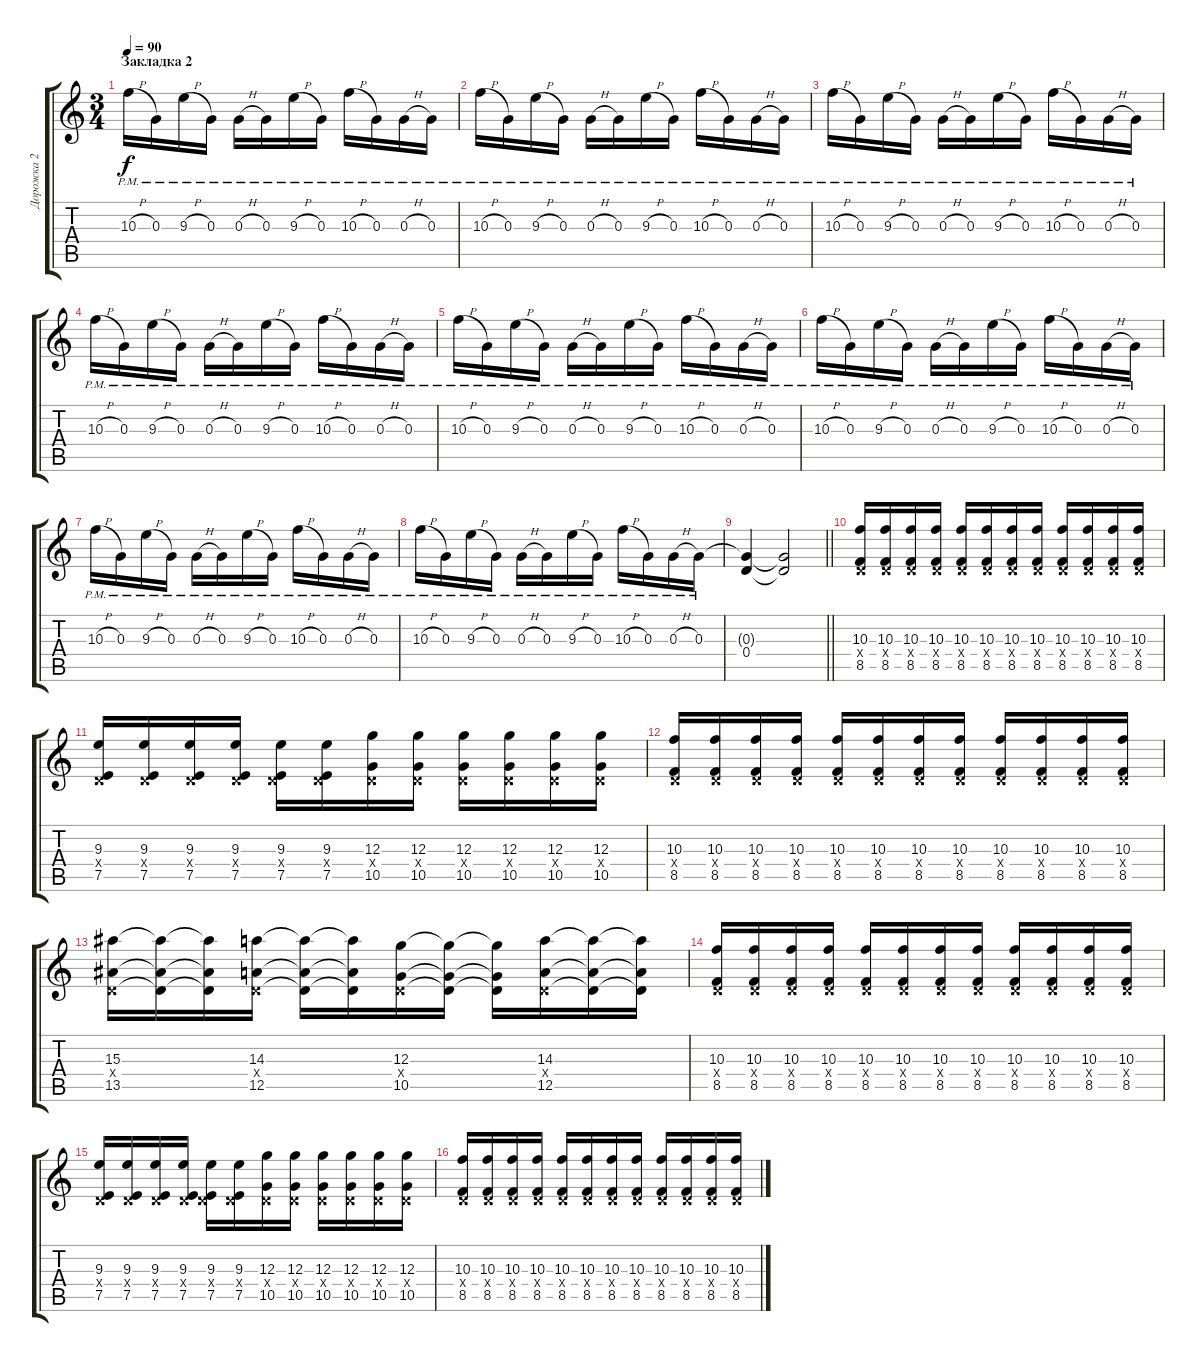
\track ("Дорожка 2" "Дорожка 2") {instrument distortionguitar}
\staff {score tabs}
\tuning (E4 B3 G3 D3 A2 D2) {hide}
\ts (3 4)
\section ("" "Закладка 2")
\tempo 90
\clef g2
\ks c
10.3{h pm}.16{dy f} 0.3{pm}.16 9.3{h pm}.16 0.3{pm}.16 0.3{h pm}.16 0.3{pm}.16 9.3{h pm}.16 0.3{pm}.16 10.3{h pm}.16 0.3{pm}.16 0.3{h pm}.16 0.3{pm}.16 |
10.3{h pm}.16 0.3{pm}.16 9.3{h pm}.16 0.3{pm}.16 0.3{h pm}.16 0.3{pm}.16 9.3{h pm}.16 0.3{pm}.16 10.3{h pm}.16 0.3{pm}.16 0.3{h pm}.16 0.3{pm}.16 |
10.3{h pm}.16 0.3{pm}.16 9.3{h pm}.16 0.3{pm}.16 0.3{h pm}.16 0.3{pm}.16 9.3{h pm}.16 0.3{pm}.16 10.3{h pm}.16 0.3{pm}.16 0.3{h pm}.16 0.3{pm}.16 |
10.3{h pm}.16 0.3{pm}.16 9.3{h pm}.16 0.3{pm}.16 0.3{h pm}.16 0.3{pm}.16 9.3{h pm}.16 0.3{pm}.16 10.3{h pm}.16 0.3{pm}.16 0.3{h pm}.16 0.3{pm}.16 |
10.3{h pm}.16 0.3{pm}.16 9.3{h pm}.16 0.3{pm}.16 0.3{h pm}.16 0.3{pm}.16 9.3{h pm}.16 0.3{pm}.16 10.3{h pm}.16 0.3{pm}.16 0.3{h pm}.16 0.3{pm}.16 |
10.3{h pm}.16 0.3{pm}.16 9.3{h pm}.16 0.3{pm}.16 0.3{h pm}.16 0.3{pm}.16 9.3{h pm}.16 0.3{pm}.16 10.3{h pm}.16 0.3{pm}.16 0.3{h pm}.16 0.3{pm}.16 |
10.3{h pm}.16 0.3{pm}.16 9.3{h pm}.16 0.3{pm}.16 0.3{h pm}.16 0.3{pm}.16 9.3{h pm}.16 0.3{pm}.16 10.3{h pm}.16 0.3{pm}.16 0.3{h pm}.16 0.3{pm}.16 |
10.3{h pm}.16 0.3{pm}.16 9.3{h pm}.16 0.3{pm}.16 0.3{h pm}.16 0.3{pm}.16 9.3{h pm}.16 0.3{pm}.16 10.3{h pm}.16 0.3{pm}.16 0.3{h pm}.16 0.3{pm}.16 |
\barLineRight lightlight
(0.3{t} 0.4).4 (0.3{t} 0.4{t}).2 |
(10.3 0.4{x} 8.5).16 (10.3 0.4{x} 8.5).16 (10.3 0.4{x} 8.5).16 (10.3 0.4{x} 8.5).16 (10.3 0.4{x} 8.5).16 (10.3 0.4{x} 8.5).16 (10.3 0.4{x} 8.5).16 (10.3 0.4{x} 8.5).16 (10.3 0.4{x} 8.5).16 (10.3 0.4{x} 8.5).16 (10.3 0.4{x} 8.5).16 (10.3 0.4{x} 8.5).16 |
(9.3 0.4{x} 7.5).16 (9.3 0.4{x} 7.5).16 (9.3 0.4{x} 7.5).16 (9.3 0.4{x} 7.5).16 (9.3 0.4{x} 7.5).16 (9.3 0.4{x} 7.5).16 (12.3 0.4{x} 10.5).16 (12.3 0.4{x} 10.5).16 (12.3 0.4{x} 10.5).16 (12.3 0.4{x} 10.5).16 (12.3 0.4{x} 10.5).16 (12.3 0.4{x} 10.5).16 |
(10.3 0.4{x} 8.5).16 (10.3 0.4{x} 8.5).16 (10.3 0.4{x} 8.5).16 (10.3 0.4{x} 8.5).16 (10.3 0.4{x} 8.5).16 (10.3 0.4{x} 8.5).16 (10.3 0.4{x} 8.5).16 (10.3 0.4{x} 8.5).16 (10.3 0.4{x} 8.5).16 (10.3 0.4{x} 8.5).16 (10.3 0.4{x} 8.5).16 (10.3 0.4{x} 8.5).16 |
(15.3 0.4{x} 13.5).16 (15.3{t} 0.4{t} 13.5{t}).16 (15.3{t} 0.4{t} 13.5{t}).16 (14.3 0.4{x} 12.5).16 (14.3{t} 0.4{t} 12.5{t}).16 (14.3{t} 0.4{t} 12.5{t}).16 (12.3 0.4{x} 10.5).16 (12.3{t} 0.4{t} 10.5{t}).16 (12.3{t} 0.4{t} 10.5{t}).16 (14.3 0.4{x} 12.5).16 (14.3{t} 0.4{t} 12.5{t}).16 (14.3{t} 0.4{t} 12.5{t}).16 |
(10.3 0.4{x} 8.5).16 (10.3 0.4{x} 8.5).16 (10.3 0.4{x} 8.5).16 (10.3 0.4{x} 8.5).16 (10.3 0.4{x} 8.5).16 (10.3 0.4{x} 8.5).16 (10.3 0.4{x} 8.5).16 (10.3 0.4{x} 8.5).16 (10.3 0.4{x} 8.5).16 (10.3 0.4{x} 8.5).16 (10.3 0.4{x} 8.5).16 (10.3 0.4{x} 8.5).16 |
(9.3 0.4{x} 7.5).16 (9.3 0.4{x} 7.5).16 (9.3 0.4{x} 7.5).16 (9.3 0.4{x} 7.5).16 (9.3 0.4{x} 7.5).16 (9.3 0.4{x} 7.5).16 (12.3 0.4{x} 10.5).16 (12.3 0.4{x} 10.5).16 (12.3 0.4{x} 10.5).16 (12.3 0.4{x} 10.5).16 (12.3 0.4{x} 10.5).16 (12.3 0.4{x} 10.5).16 |
(10.3 0.4{x} 8.5).16 (10.3 0.4{x} 8.5).16 (10.3 0.4{x} 8.5).16 (10.3 0.4{x} 8.5).16 (10.3 0.4{x} 8.5).16 (10.3 0.4{x} 8.5).16 (10.3 0.4{x} 8.5).16 (10.3 0.4{x} 8.5).16 (10.3 0.4{x} 8.5).16 (10.3 0.4{x} 8.5).16 (10.3 0.4{x} 8.5).16 (10.3 0.4{x} 8.5).16
